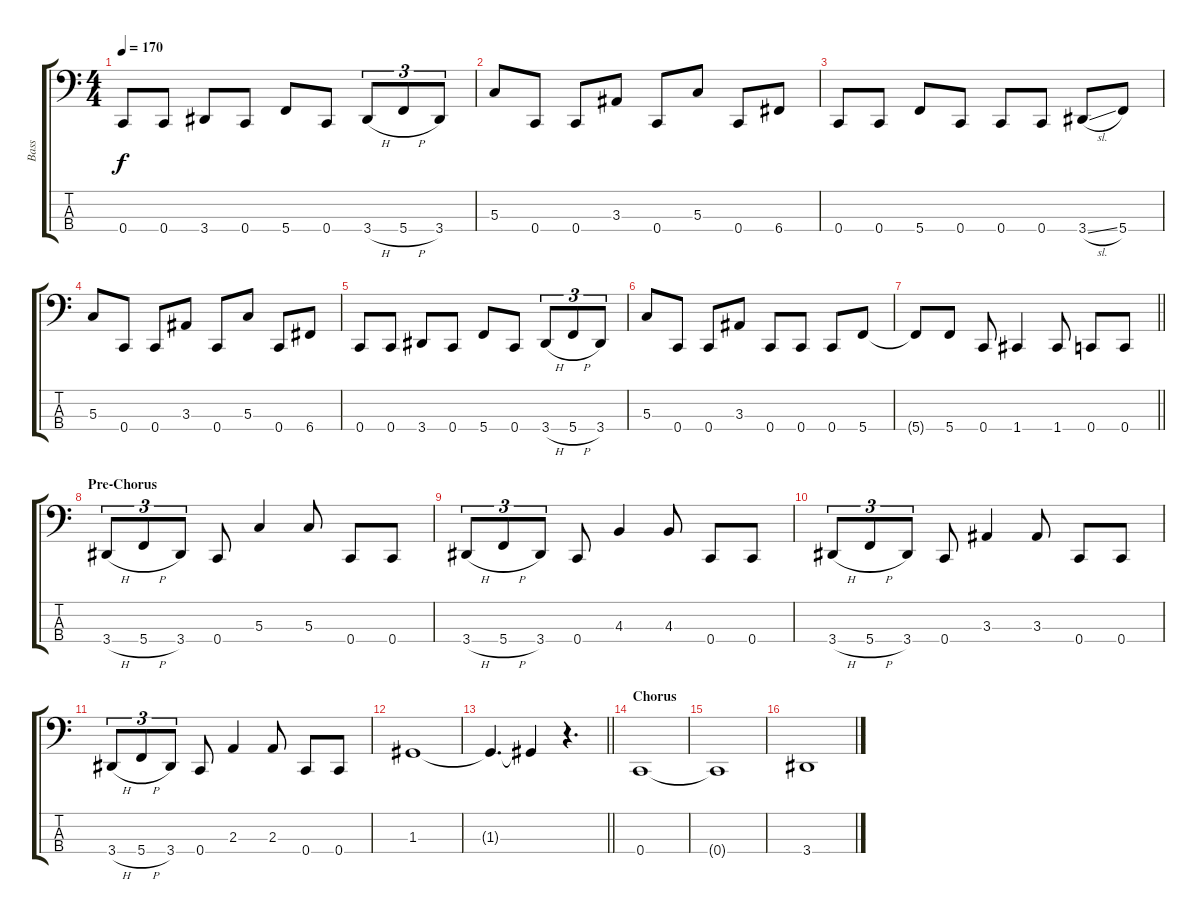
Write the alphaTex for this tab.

\track ("Bass" "Bass") {instrument electricbasspick}
\staff {score tabs}
\tuning (F2 C2 G1 C1) {hide}
\ts (4 4)
\tempo 170
\clef f4
\ks c
0.4.8{dy f} 0.4.8 3.4.8 0.4.8 5.4.8 0.4.8 3.4{h}.8{tu (3 2)} 5.4{h}.8{tu (3 2)} 3.4.8{tu (3 2)} |
5.3.8 0.4.8 0.4.8 3.3.8 0.4.8 5.3.8 0.4.8 6.4.8 |
0.4.8 0.4.8 5.4.8 0.4.8 0.4.8 0.4.8 3.4{sl}.8 5.4.8 |
5.3.8 0.4.8 0.4.8 3.3.8 0.4.8 5.3.8 0.4.8 6.4.8 |
0.4.8 0.4.8 3.4.8 0.4.8 5.4.8 0.4.8 3.4{h}.8{tu (3 2)} 5.4{h}.8{tu (3 2)} 3.4.8{tu (3 2)} |
5.3.8 0.4.8 0.4.8 3.3.8 0.4.8 0.4.8 0.4.8 5.4.8 |
\barLineRight lightlight
5.4{t}.8 5.4.8 0.4.8 1.4.4 1.4.8 0.4.8 0.4.8 |
\section ("" "Pre-Chorus")
3.4{h}.8{tu (3 2)} 5.4{h}.8{tu (3 2)} 3.4.8{tu (3 2)} 0.4.8 5.3.4 5.3.8 0.4.8 0.4.8 |
3.4{h}.8{tu (3 2)} 5.4{h}.8{tu (3 2)} 3.4.8{tu (3 2)} 0.4.8 4.3.4 4.3.8 0.4.8 0.4.8 |
3.4{h}.8{tu (3 2)} 5.4{h}.8{tu (3 2)} 3.4.8{tu (3 2)} 0.4.8 3.3.4 3.3.8 0.4.8 0.4.8 |
3.4{h}.8{tu (3 2)} 5.4{h}.8{tu (3 2)} 3.4.8{tu (3 2)} 0.4.8 2.3.4 2.3.8 0.4.8 0.4.8 |
1.3.1 |
\barLineRight lightlight
1.3{t}.4{d} 1.3{t}.4 r.4{d} |
\section ("" "Chorus")
0.4.1 |
0.4{t}.1 |
3.4.1
